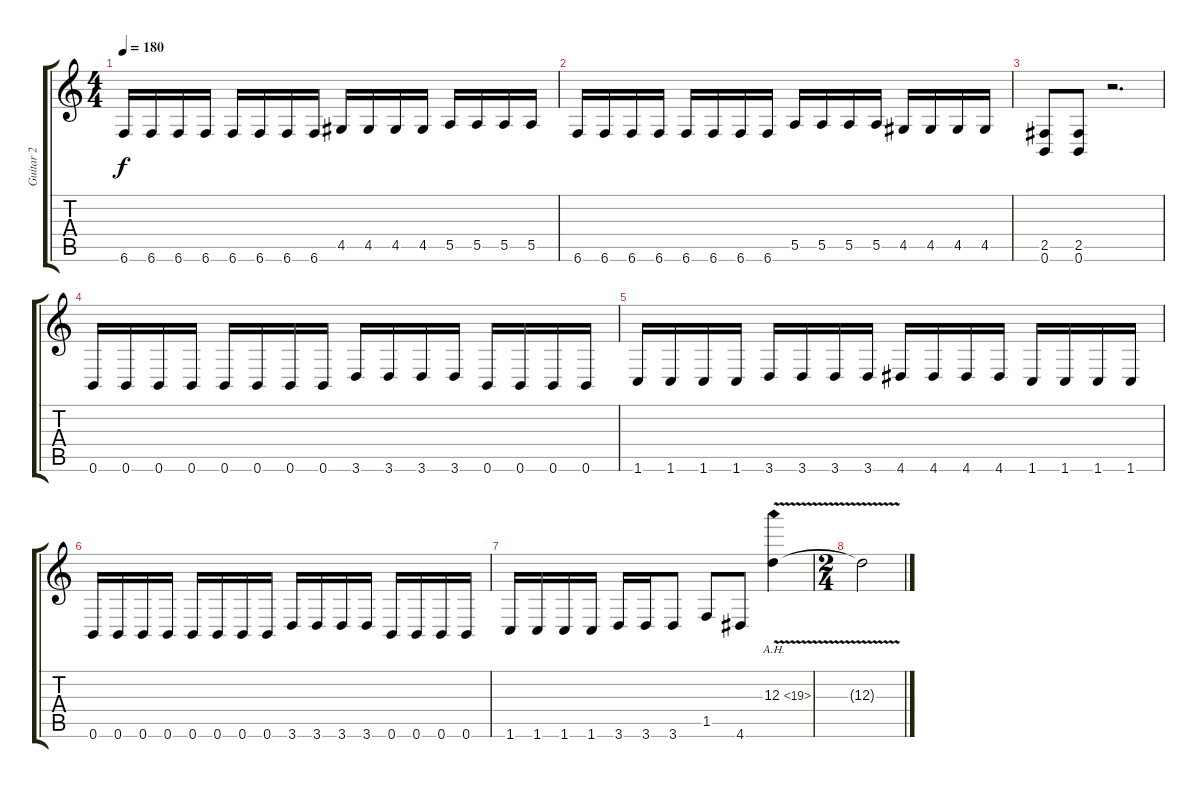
\track ("Guitar 2" "Guitar 2") {instrument overdrivenguitar}
\staff {score tabs}
\tuning (B3 Gb3 D3 A2 E2 B1) {hide}
\ts (4 4)
\tempo 180
\clef g2
\ks c
6.6.16{dy f} 6.6.16 6.6.16 6.6.16 6.6.16 6.6.16 6.6.16 6.6.16 4.5.16 4.5.16 4.5.16 4.5.16 5.5.16 5.5.16 5.5.16 5.5.16 |
6.6.16 6.6.16 6.6.16 6.6.16 6.6.16 6.6.16 6.6.16 6.6.16 5.5.16 5.5.16 5.5.16 5.5.16 4.5.16 4.5.16 4.5.16 4.5.16 |
(2.5 0.6).8 (2.5 0.6).8 r.2{d} |
0.6.16 0.6.16 0.6.16 0.6.16 0.6.16 0.6.16 0.6.16 0.6.16 3.6.16 3.6.16 3.6.16 3.6.16 0.6.16 0.6.16 0.6.16 0.6.16 |
1.6.16 1.6.16 1.6.16 1.6.16 3.6.16 3.6.16 3.6.16 3.6.16 4.6.16 4.6.16 4.6.16 4.6.16 1.6.16 1.6.16 1.6.16 1.6.16 |
0.6.16 0.6.16 0.6.16 0.6.16 0.6.16 0.6.16 0.6.16 0.6.16 3.6.16 3.6.16 3.6.16 3.6.16 0.6.16 0.6.16 0.6.16 0.6.16 |
1.6.16 1.6.16 1.6.16 1.6.16 3.6.16 3.6.16 3.6.8 1.5.8 4.6.8 12.3{ah 7 v}.4 |
\ts (2 4)
12.3{t}.2
